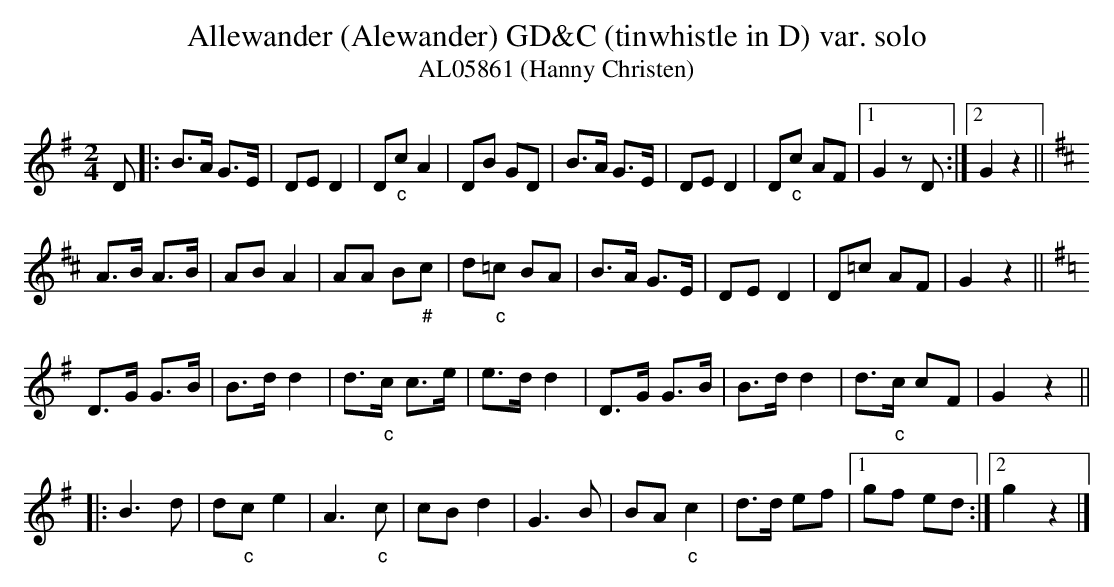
X:1
T:Allewander (Alewander) GD&C (tinwhistle in D) var. solo
T:AL05861 (Hanny Christen)
M:2/4
L:1/8
K:G transpose=12
D|: B>A G>E | DED2 | D"_c"cA2 | DB GD | B>A G>E | DED2 | D"_c"c AF |1 G2zD :|2 G2z2 || [K:D]
A>B A>B | ABA2 | AA B"_#"c | d"_c"=c BA | B>A G>E | DED2 | D=c AF | G2z2 || [K:G]
D>G G>B | B>dd2 | d>"_c"c c>e | e>dd2 | D>G G>B | B>dd2 | d>"_c"c cF | G2z2 || [K:G]
|: B3d | d"_c"ce2 | A3"_c"c | cBd2 | G3B | BA"_c"c2 | d>d ef |1 gf ed :|2 g2z2 |]
